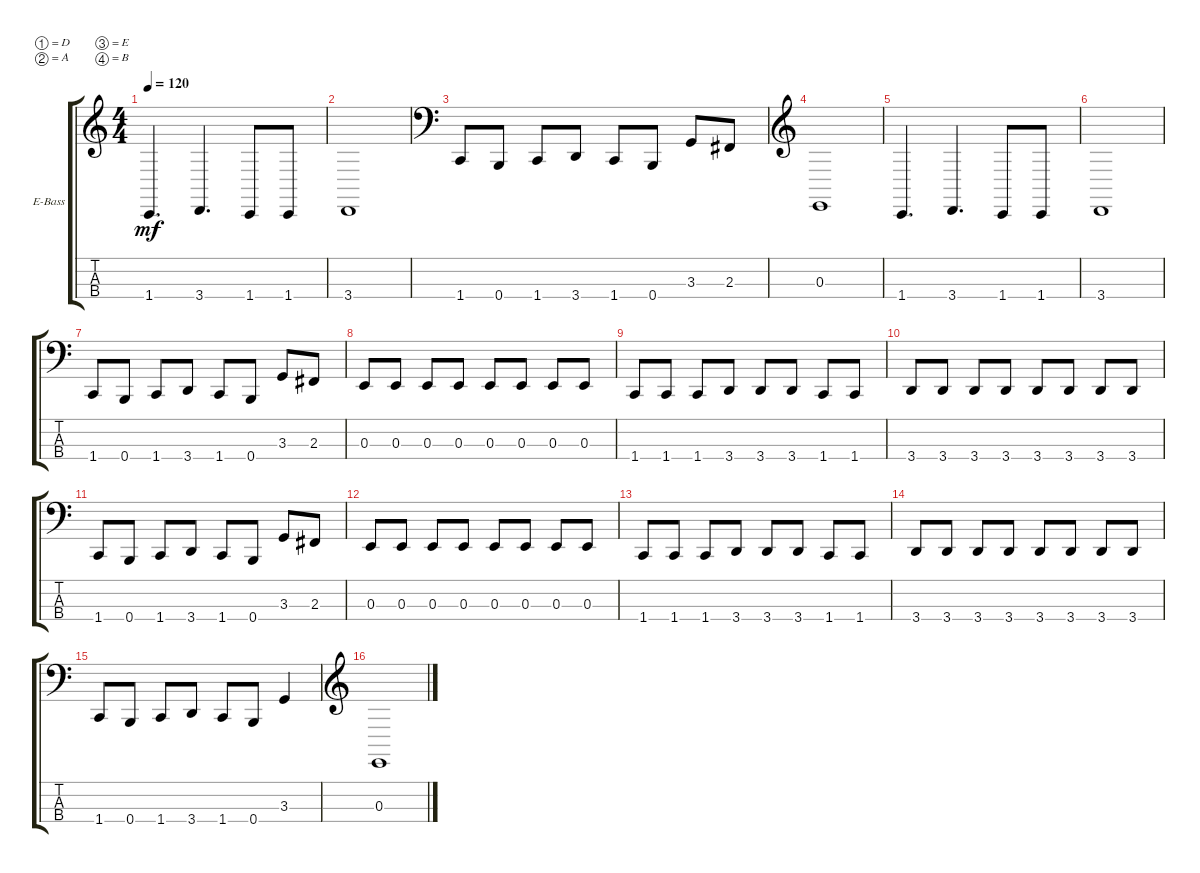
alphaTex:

\bracketExtendMode groupsimilarinstruments
\firstSystemTrackNameOrientation horizontal
\otherSystemsTrackNameOrientation horizontal
\track ("Bass" "E-Bass") {instrument electricbassfinger}
\staff {score tabs}
\tuning (D2 A1 E1 B0)
\ts (4 4)
\tempo 120
\clef g2
\ks c
1.4.4{d dy mf} 3.4.4{d} 1.4.8 1.4.8 |
3.4.1 |
\clef f4
1.4.8 0.4.8 1.4.8 3.4.8 1.4.8 0.4.8 3.3.8 2.3.8 |
\clef g2
0.3.1 |
1.4.4{d} 3.4.4{d} 1.4.8 1.4.8 |
3.4.1 |
\clef f4
1.4.8 0.4.8 1.4.8 3.4.8 1.4.8 0.4.8 3.3.8 2.3.8 |
0.3.8 0.3.8 0.3.8 0.3.8 0.3.8 0.3.8 0.3.8 0.3.8 |
1.4.8 1.4.8 1.4.8 3.4.8 3.4.8 3.4.8 1.4.8 1.4.8 |
3.4.8 3.4.8 3.4.8 3.4.8 3.4.8 3.4.8 3.4.8 3.4.8 |
1.4.8 0.4.8 1.4.8 3.4.8 1.4.8 0.4.8 3.3.8 2.3.8 |
0.3.8 0.3.8 0.3.8 0.3.8 0.3.8 0.3.8 0.3.8 0.3.8 |
1.4.8 1.4.8 1.4.8 3.4.8 3.4.8 3.4.8 1.4.8 1.4.8 |
3.4.8 3.4.8 3.4.8 3.4.8 3.4.8 3.4.8 3.4.8 3.4.8 |
1.4.8 0.4.8 1.4.8 3.4.8 1.4.8 0.4.8 3.3.4 |
\clef g2
0.3.1
